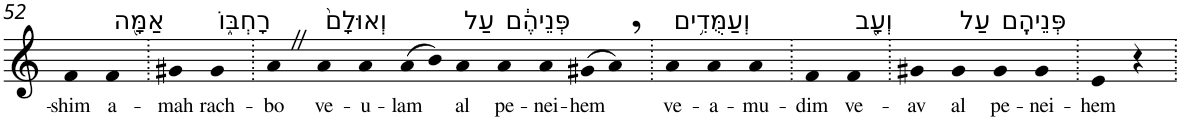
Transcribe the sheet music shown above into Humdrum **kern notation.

**kern	**text
*part1	*part1
*staff1	*staff1
*I"Piano	*
*I'Pno	*
!!LO:PB:g=z
*clefG2	*
*k[]	*
=52	=52
!	!LO:LY:b
4f	-shim
!LO:TX:a:t=אַמָּ֖ה	!
!	!LO:LY:b
4f	a-
=53.	=53.
!	!LO:LY:b
4g#X	-mah
!LO:TX:a:t=רָחְבּ֑וֹ	!
!	!LO:LY:b
4g#	rach-
=54.	=54.
!	!LO:LY:b
4aZ	-bo
!LO:TX:a:t=וְאוּלָם֙	!
!	!LO:LY:b
4a	ve-
!	!LO:LY:b
4a	-u-
!	!LO:LY:b
(>8a	-lam
8b)	.
!LO:TX:a:t=עַל	!
!	!LO:LY:b
4a	al
!LO:TX:a:t=פְּנֵיהֶ֔ם	!
!	!LO:LY:b
4a	pe-
!	!LO:LY:b
4a	-nei-
!	!LO:LY:b
(>8g#X	-hem
8a,)	.
=55.	=55.
!LO:TX:a:t=וְעַמֻּדִ֥ים	!
!	!LO:LY:b
4a	ve-
!	!LO:LY:b
4a	-a-
!	!LO:LY:b
4a	-mu-
=56.	=56.
!	!LO:LY:b
4f	-dim
!LO:TX:a:t=וְעָ֖ב	!
!	!LO:LY:b
4f	ve-
=57.	=57.
!	!LO:LY:b
4g#X	-av
!LO:TX:a:t=עַל	!
!	!LO:LY:b
4g#	al
!LO:TX:a:t=פְּנֵיהֶֽם	!
!	!LO:LY:b
4g#	pe-
!	!LO:LY:b
4g#	-nei-
=58.	=58.
!	!LO:LY:b
4e	-hem
4r	.
=.	=.
*-	*-
